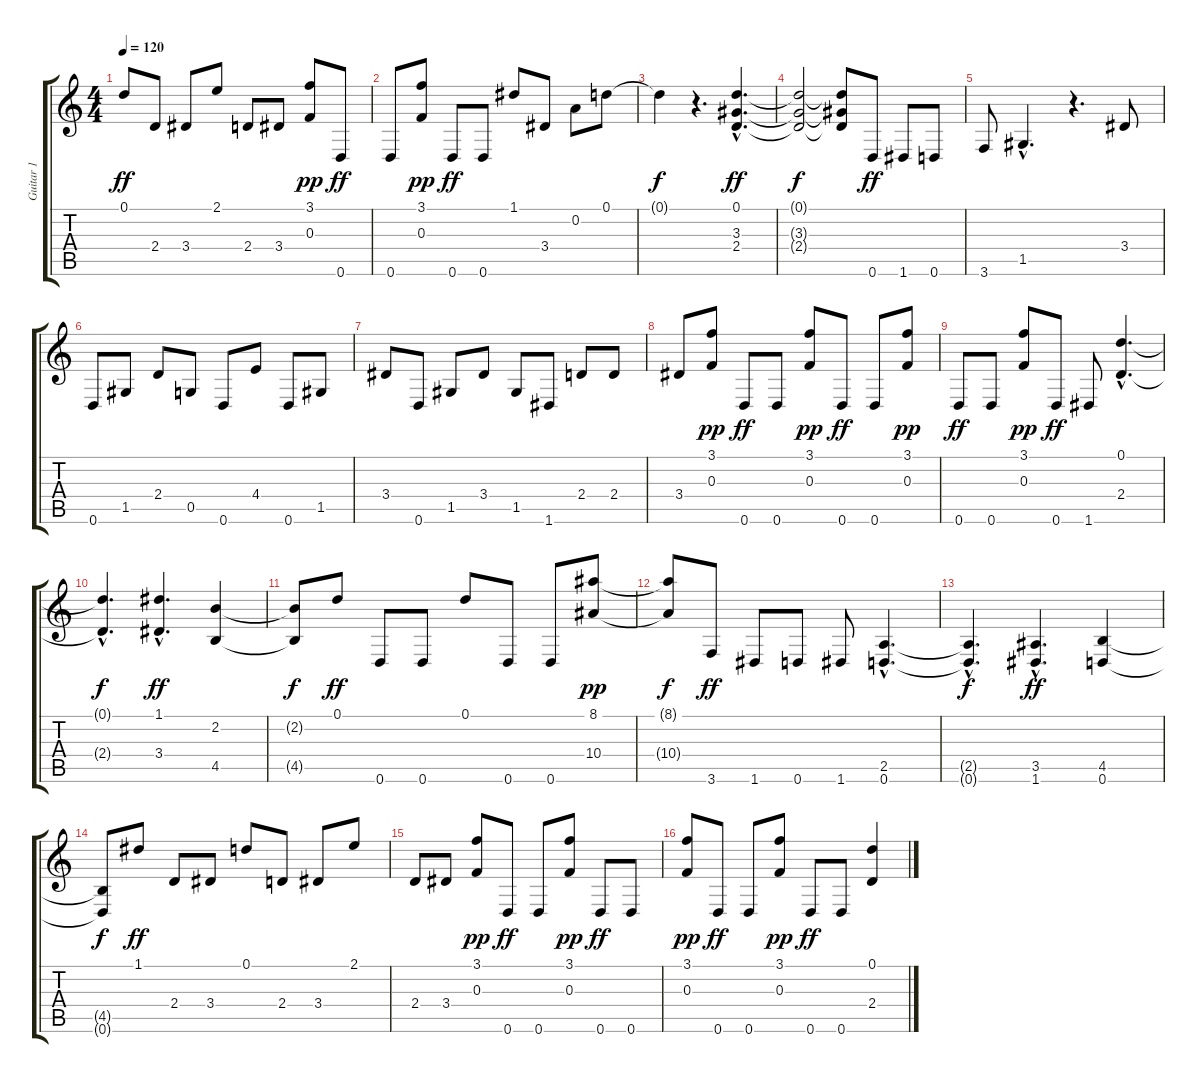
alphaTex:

\track ("Guitar 1" "Guitar 1") {instrument acousticguitarnylon}
\staff {score tabs}
\tuning (D4 A3 F3 C3 G2 D2) {hide}
\ts (4 4)
\tempo 120
\clef g2
\ks c
0.1.8{dy ff} 2.4.8 3.4.8 2.1.8 2.4.8 3.4.8 (3.1 0.3).8{dy pp} 0.6.8{dy ff} |
0.6.8 (3.1 0.3).8{dy pp} 0.6.8{dy ff} 0.6.8 1.1.8 3.4.8 0.2.8 0.1.8 |
0.1{t}.4{dy f} r.4{d} (0.1{hac} 3.3{hac} 2.4{hac}).4{d dy ff} |
(0.1{t} 3.3{t} 2.4{t}).2{dy f} (0.1{t} 3.3{t} 2.4{t}).8 0.6.8{dy ff} 1.6.8 0.6.8 |
3.6.8 1.5{hac}.4{d} r.4{d} 3.4.8 |
0.6.8 1.5.8 2.4.8 0.5.8 0.6.8 4.4.8 0.6.8 1.5.8 |
3.4.8 0.6.8 1.5.8 3.4.8 1.5.8 1.6.8 2.4.8 2.4.8 |
3.4.8 (3.1 0.3).8{dy pp} 0.6.8{dy ff} 0.6.8 (3.1 0.3).8{dy pp} 0.6.8{dy ff} 0.6.8 (3.1 0.3).8{dy pp} |
0.6.8{dy ff} 0.6.8 (3.1 0.3).8{dy pp} 0.6.8{dy ff} 1.6.8 (0.1{hac} 2.4{hac}).4{d} |
(0.1{hac t} 2.4{hac t}).4{d dy f} (1.1{hac} 3.4{hac}).4{d dy ff} (2.2 4.5).4 |
(2.2{t} 4.5{t}).8{dy f} 0.1.8{dy ff} 0.6.8 0.6.8 0.1.8 0.6.8 0.6.8 (8.1 10.4).8{dy pp} |
(8.1{t} 10.4{t}).8{dy f} 3.6.8{dy ff} 1.6.8 0.6.8 1.6.8 (2.5{hac} 0.6{hac}).4{d} |
(2.5{hac t} 0.6{hac t}).4{d dy f} (3.5{hac} 1.6{hac}).4{d dy ff} (4.5 0.6).4 |
(4.5{t} 0.6{t}).8{dy f} 1.1.8{dy ff} 2.4.8 3.4.8 0.1.8 2.4.8 3.4.8 2.1.8 |
2.4.8 3.4.8 (3.1 0.3).8{dy pp} 0.6.8{dy ff} 0.6.8 (3.1 0.3).8{dy pp} 0.6.8{dy ff} 0.6.8 |
(3.1 0.3).8{dy pp} 0.6.8{dy ff} 0.6.8 (3.1 0.3).8{dy pp} 0.6.8{dy ff} 0.6.8 (0.1 2.4).4
